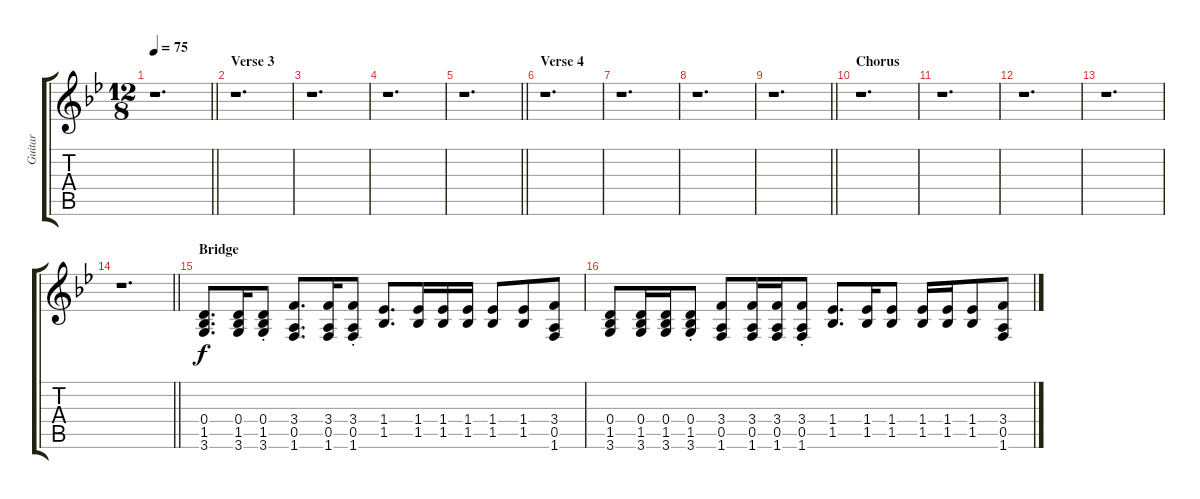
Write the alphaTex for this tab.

\track ("Guitar" "Guitar") {instrument acousticguitarsteel}
\staff {score tabs}
\tuning (E4 B3 G3 D3 A2 E2) {hide}
\ts (12 8)
\tempo 75
\clef g2
\barLineRight lightlight
\ks bb
r.1{d dy f} |
\section ("" "Verse 3")
r.1{d} |
r.1{d} |
r.1{d} |
\barLineRight lightlight
r.1{d} |
\section ("" "Verse 4")
r.1{d} |
r.1{d} |
r.1{d} |
\barLineRight lightlight
r.1{d} |
\section ("" "Chorus")
r.1{d} |
r.1{d} |
r.1{d} |
r.1{d} |
\barLineRight lightlight
r.1{d} |
\section ("" "Bridge")
(0.4 1.5 3.6).8{d} (0.4 1.5 3.6).16 (0.4 1.5{st} 3.6{st}).8 (3.4 0.5 1.6).8{d} (3.4 0.5 1.6).16 (3.4{st} 0.5{st} 1.6{st}).8 (1.4 1.5).8{d} (1.4 1.5).16 (1.4 1.5).16 (1.4 1.5).16 (1.4 1.5).8 (1.4 1.5).8 (3.4 0.5 1.6).8 |
(0.4 1.5 3.6).8 (0.4 1.5 3.6).16 (0.4 1.5 3.6).16 (0.4{st} 1.5{st} 3.6{st}).8 (3.4 0.5 1.6).8 (3.4 0.5 1.6).16 (3.4 0.5 1.6).16 (3.4{st} 0.5{st} 1.6{st}).8 (1.4 1.5).8{d} (1.4 1.5).16 (1.4 1.5).8 (1.4 1.5).16 (1.4 1.5).16 (1.4 1.5).8 (3.4 0.5 1.6).8
